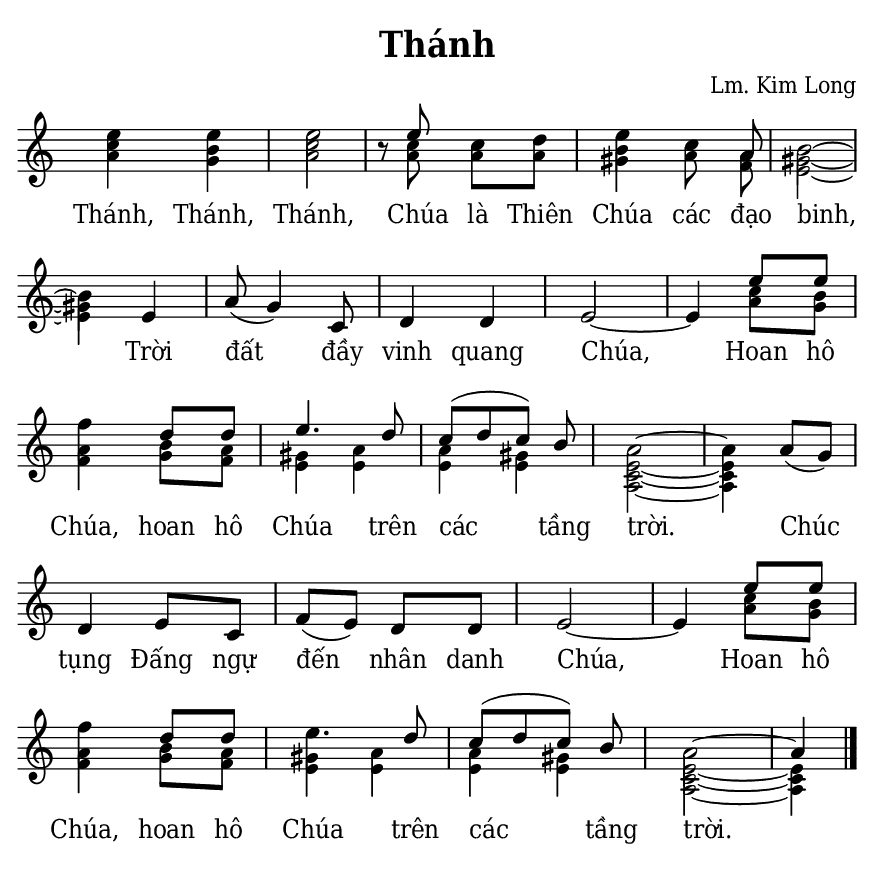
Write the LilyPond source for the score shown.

% Cài đặt chung\
\version "2.22.1"
\include "english.ly"

\header {
  title = "Thánh"
  composer = "Lm. Kim Long"
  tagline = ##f
}

% Nhạc phiên khúc
nhacPhienKhucSop = \relative c'' {
  \once \stemDown e4 \once \stemDown e |
  \once \stemDown e2 |
  r8 e c d |
  \once \stemDown e4 c8 a |
  \once \stemDown b2 ~ |
  \once \stemDown b4 e, |
  a8 (g4) c,8 |
  d4 d |
  e2 ~ |
  e4 e'8 e |
  \once \stemDown f4 d8 d |
  e4. d8 |
  c ([d c]) b |
  \once \stemDown a2 ~ |
  \once \stemDown a4 a8 (g) |
  d4 e8 c |
  f (e) d d |
  e2 ~ |
  e4 e'8 e |
  \once \stemDown f4 d8 d |
  \once \stemDown e4. d8 |
  c ([d c]) b |
  \once \stemDown a2 ~ |
  a4 \bar "|."
}

nhacPhienKhucAlto = \relative c'' {
  <c a>4 <b g> |
  <c a>2 |
  r8 <c a> a a |
  <b gs>4 a8 <a f> |
  <gs e>2 ~ |
  <gs e>4 e |
  a8 (g4) c,8 |
  d4 d |
  e2 ~ |
  e4 <c' a>8 <b g> |
  <a f>4 <b g>8 <a f> |
  <gs e>4 <a e> |
  <a e> <gs e> |
  <e c a>2 ~ |
  <e c a>4 a8 (g) |
  d4 e8 c |
  f (e) d d |
  e2 ~ |
  e4 <c' a>8 <b g> |
  <a f>4 <b g>8 <a f> |
  <gs e>4 <a e> |
  <a e> <gs e> |
  <e c a>2 ~ |
  <e c a>4
}

% Lời phiên khúc
loiPhienKhucSop = \lyrics {
  Thánh, Thánh, Thánh,
  Chúa là Thiên Chúa các đạo binh,
  Trời đất đầy vinh quang Chúa,
  Hoan hô Chúa, hoan hô Chúa trên các tầng trời.
  Chúc tụng Đấng ngự đến nhân danh Chúa,
  Hoan hô Chúa, hoan hô Chúa trên các tầng trời.
}

% Dàn trang
\paper {
  #(set-paper-size "a5")
  top-margin = 3\mm
  bottom-margin = 3\mm
  left-margin = 3\mm
  right-margin = 3\mm
  indent = #0
  #(define fonts
	 (make-pango-font-tree "Deja Vu Serif Condensed"
	 		       "Deja Vu Serif Condensed"
			       "Deja Vu Serif Condensed"
			       (/ 20 20)))
  system-system-spacing = #'((basic-distance . 0.1) (padding . 2.5))
}

TongNhip = {
  \key c \major \time 2/4
  \set Timing.beamExceptions = #'()
  \set Timing.baseMoment = #(ly:make-moment 1/4)
}

% Đổi kích thước nốt cho bè phụ
notBePhu =
#(define-music-function (font-size music) (number? ly:music?)
   (for-some-music
     (lambda (m)
       (if (music-is-of-type? m 'rhythmic-event)
           (begin
             (set! (ly:music-property m 'tweaks)
                   (cons `(font-size . ,font-size)
                         (ly:music-property m 'tweaks)))
             #t)
           #f))
     music)
   music)

\score {
  \new ChoirStaff <<
    \new Staff \with {
        printPartCombineTexts = ##f
      }
      <<
      \new Voice \TongNhip \partCombine 
        \nhacPhienKhucSop
        \notBePhu -1 { \nhacPhienKhucAlto }
      \new NullVoice = beSop \nhacPhienKhucSop
      \new Lyrics \lyricsto beSop \loiPhienKhucSop
      >>
  >>
  \layout {
    \override Staff.TimeSignature.transparent = ##t
    \override Lyrics.LyricSpace.minimum-distance = #1.8
    \override Score.BarNumber.break-visibility = ##(#f #f #f)
    \override Score.SpacingSpanner.uniform-stretching = ##t
  } 
}
